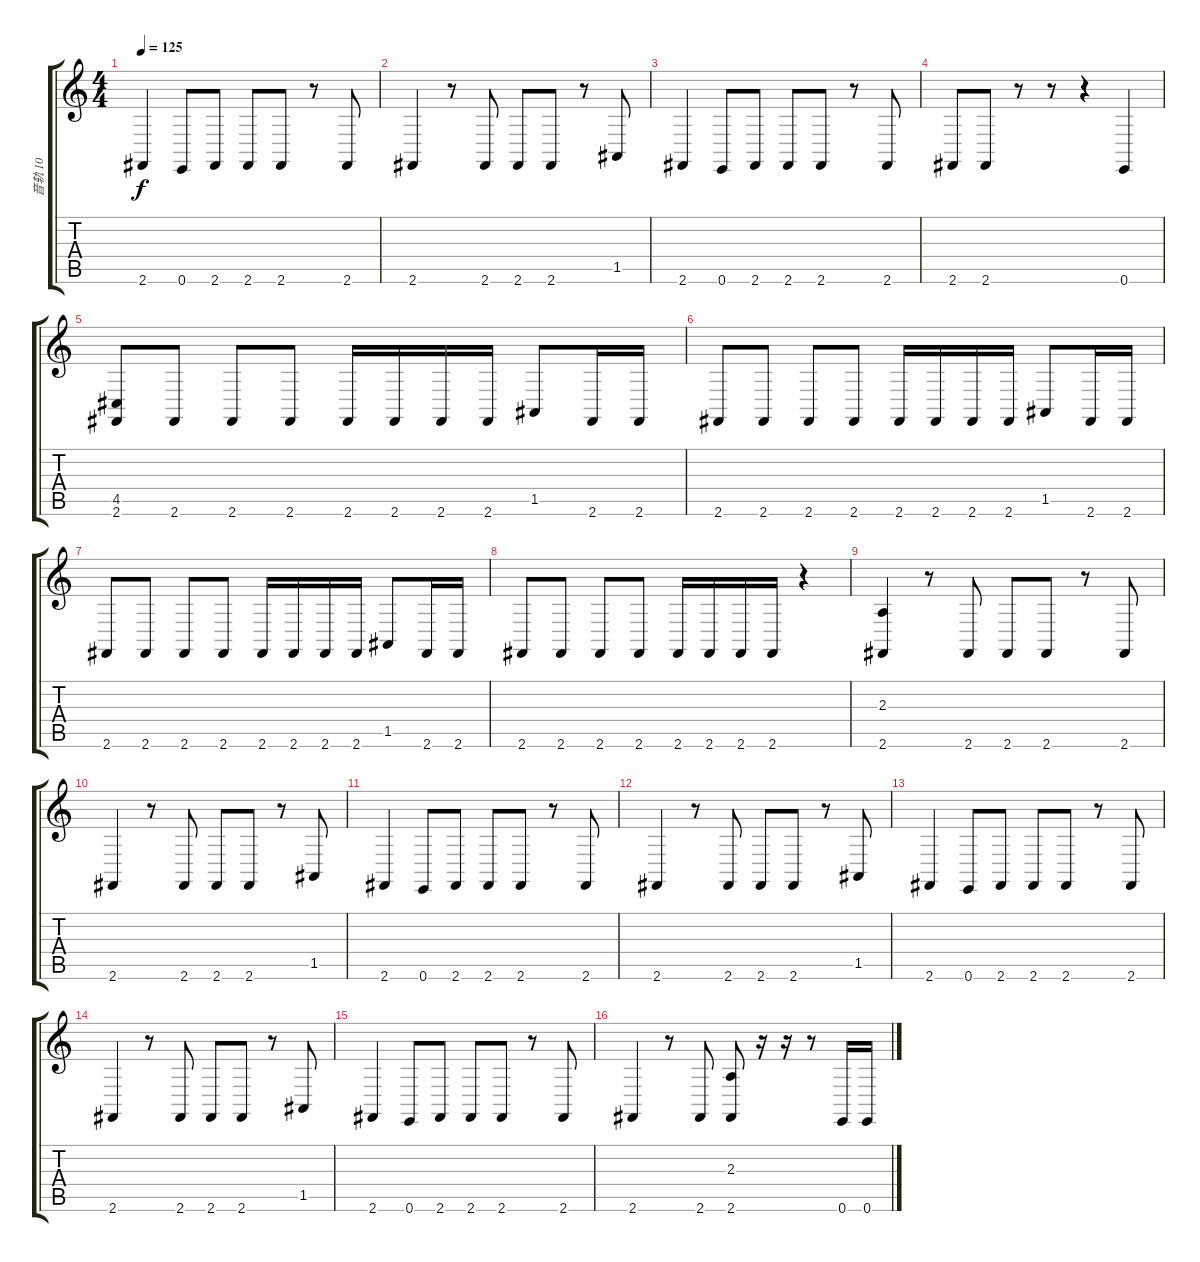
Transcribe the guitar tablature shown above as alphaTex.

\track ("音轨 10" "音轨 10") {instrument acousticgrandpiano}
\staff {score tabs}
\tuning (E4 B3 G3 D3 A2 E2) {hide}
\ts (4 4)
\tempo 125
\clef g2
\ks c
2.6.4{dy f} 0.6.8 2.6.8 2.6.8 2.6.8 r.8 2.6.8 |
2.6.4 r.8 2.6.8 2.6.8 2.6.8 r.8 1.5.8 |
2.6.4 0.6.8 2.6.8 2.6.8 2.6.8 r.8 2.6.8 |
2.6.8 2.6.8 r.8 r.8 r.4 0.6.4 |
(4.5 2.6).8 2.6.8 2.6.8 2.6.8 2.6.16 2.6.16 2.6.16 2.6.16 1.5.8 2.6.16 2.6.16 |
2.6.8 2.6.8 2.6.8 2.6.8 2.6.16 2.6.16 2.6.16 2.6.16 1.5.8 2.6.16 2.6.16 |
2.6.8 2.6.8 2.6.8 2.6.8 2.6.16 2.6.16 2.6.16 2.6.16 1.5.8 2.6.16 2.6.16 |
2.6.8 2.6.8 2.6.8 2.6.8 2.6.16 2.6.16 2.6.16 2.6.16 r.4 |
(2.3 2.6).4 r.8 2.6.8 2.6.8 2.6.8 r.8 2.6.8 |
2.6.4 r.8 2.6.8 2.6.8 2.6.8 r.8 1.5.8 |
2.6.4 0.6.8 2.6.8 2.6.8 2.6.8 r.8 2.6.8 |
2.6.4 r.8 2.6.8 2.6.8 2.6.8 r.8 1.5.8 |
2.6.4 0.6.8 2.6.8 2.6.8 2.6.8 r.8 2.6.8 |
2.6.4 r.8 2.6.8 2.6.8 2.6.8 r.8 1.5.8 |
2.6.4 0.6.8 2.6.8 2.6.8 2.6.8 r.8 2.6.8 |
2.6.4 r.8 2.6.8 (2.3 2.6).8 r.16 r.16 r.8 0.6.16 0.6.16
